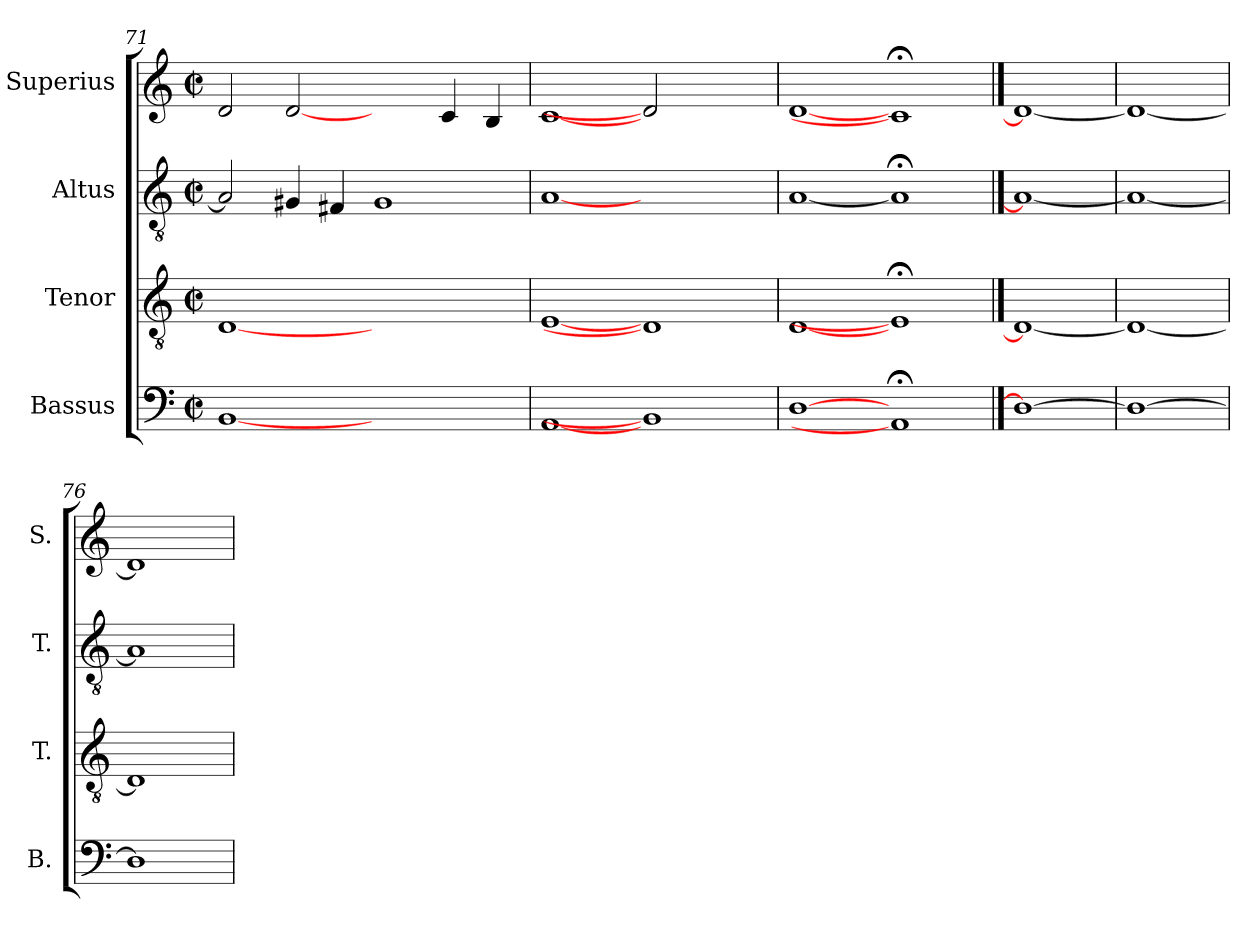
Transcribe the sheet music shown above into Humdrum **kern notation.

**kern	**kern	**kern	**kern
*part4	*part3	*part2	*part1
*staff4	*staff3	*staff2	*staff1
*I"Bassus	*I"Tenor	*I"Altus	*I"Superius
*I'B.	*I'T.	*I'T.	*I'S.
*clefF4	*clefGv2	*clefGv2	*clefG2
*	*ITrd7c12	*ITrd7c12	*
*k[]	*k[]	*k[]	*k[]
*C:	*C:	*C:	*C:
*M2/2	*M2/2	*M2/2	*M2/2
*met(c|)	*met(c|)	*met(c|)	*met(c|)
=71	=71	=71	=71
[1BBi	[1DDi	2AAi/]	2di/
.	.	4GG#Xi/	[2di
.	.	4FF#Xi/	.
1ryy	1ryy	1GG#i	2ryy
.	.	.	4ci/
.	.	.	4Bi/
=72	=72	=72	=72
[1AAi	[1EEi	[1AAi	[1ci
1BBi]	1DDi]	1ryy	2di]
.	.	.	2ryy
=73	=73	=73	=73
[1Di	[1DDi	[1AAi	[1di
1AA;i]	1EE;i]	1AA;i]	1c;i]
==74	==74	==74	==74
1Di_	1DDi_	1AAi_	1di_
=75	=75	=75	=75
1Di_	1DDi_	1AAi_	1di_
=76	=76	=76	=76
1Di]	1DDi]	1AAi]	1di]
=	=	=	=
*-	*-	*-	*-
